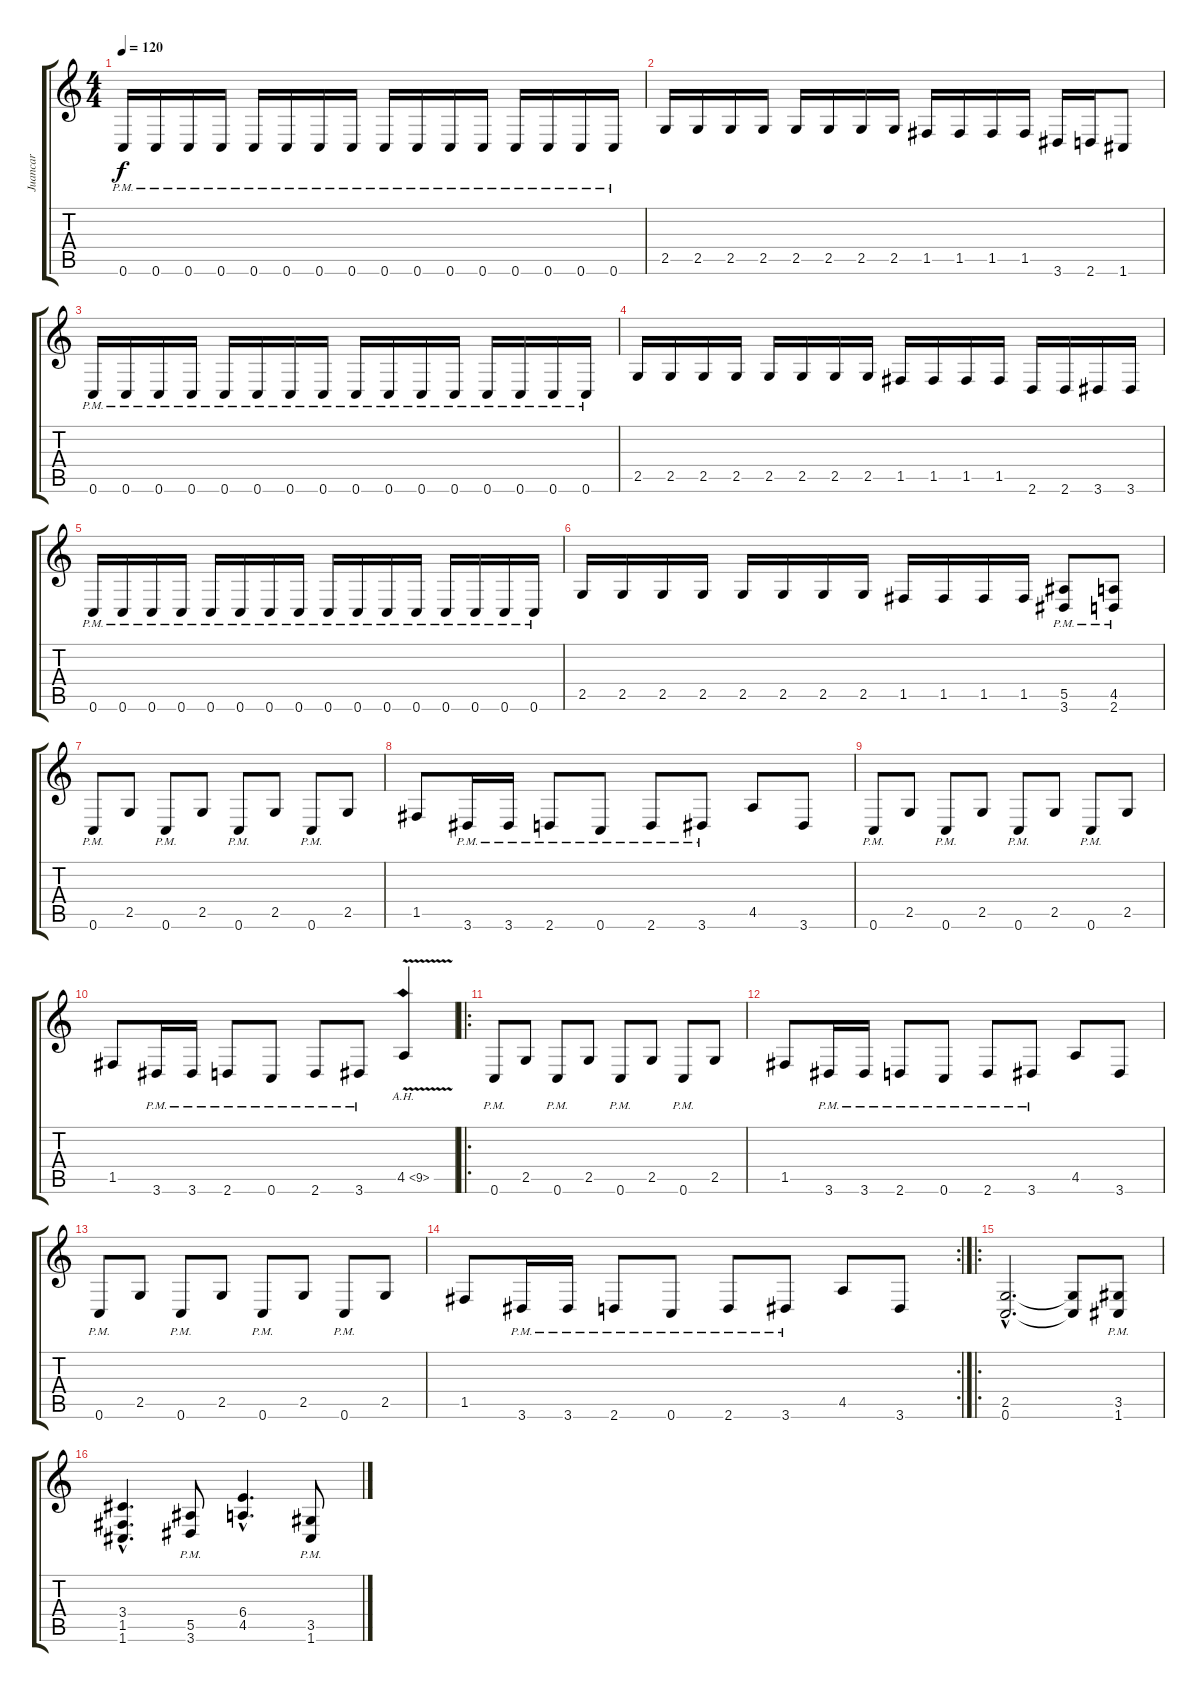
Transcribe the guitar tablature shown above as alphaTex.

\track ("Juancar" "Juancar") {instrument distortionguitar}
\staff {score tabs}
\tuning (C4 G3 Eb3 Bb2 F2 C2) {hide}
\ts (4 4)
\tempo 120
\clef g2
\ks c
0.6{pm}.16{dy f} 0.6{pm}.16 0.6{pm}.16 0.6{pm}.16 0.6{pm}.16 0.6{pm}.16 0.6{pm}.16 0.6{pm}.16 0.6{pm}.16 0.6{pm}.16 0.6{pm}.16 0.6{pm}.16 0.6{pm}.16 0.6{pm}.16 0.6{pm}.16 0.6{pm}.16 |
2.5.16 2.5.16 2.5.16 2.5.16 2.5.16 2.5.16 2.5.16 2.5.16 1.5.16 1.5.16 1.5.16 1.5.16 3.6.16 2.6.16 1.6.8 |
0.6{pm}.16 0.6{pm}.16 0.6{pm}.16 0.6{pm}.16 0.6{pm}.16 0.6{pm}.16 0.6{pm}.16 0.6{pm}.16 0.6{pm}.16 0.6{pm}.16 0.6{pm}.16 0.6{pm}.16 0.6{pm}.16 0.6{pm}.16 0.6{pm}.16 0.6{pm}.16 |
2.5.16 2.5.16 2.5.16 2.5.16 2.5.16 2.5.16 2.5.16 2.5.16 1.5.16 1.5.16 1.5.16 1.5.16 2.6.16 2.6.16 3.6.16 3.6.16 |
0.6{pm}.16 0.6{pm}.16 0.6{pm}.16 0.6{pm}.16 0.6{pm}.16 0.6{pm}.16 0.6{pm}.16 0.6{pm}.16 0.6{pm}.16 0.6{pm}.16 0.6{pm}.16 0.6{pm}.16 0.6{pm}.16 0.6{pm}.16 0.6{pm}.16 0.6{pm}.16 |
2.5.16 2.5.16 2.5.16 2.5.16 2.5.16 2.5.16 2.5.16 2.5.16 1.5.16 1.5.16 1.5.16 1.5.16 (5.5{pm} 3.6{pm}).8 (4.5{pm} 2.6{pm}).8 |
0.6{pm}.8 2.5.8 0.6{pm}.8 2.5.8 0.6{pm}.8 2.5.8 0.6{pm}.8 2.5.8 |
1.5.8 3.6{pm}.16 3.6{pm}.16 2.6{pm}.8 0.6{pm}.8 2.6{pm}.8 3.6{pm}.8 4.5.8 3.6.8 |
0.6{pm}.8 2.5.8 0.6{pm}.8 2.5.8 0.6{pm}.8 2.5.8 0.6{pm}.8 2.5.8 |
1.5.8 3.6{pm}.16 3.6{pm}.16 2.6{pm}.8 0.6{pm}.8 2.6{pm}.8 3.6{pm}.8 4.5{ah 5 v}.4 |
\ro
0.6{pm}.8 2.5.8 0.6{pm}.8 2.5.8 0.6{pm}.8 2.5.8 0.6{pm}.8 2.5.8 |
1.5.8 3.6{pm}.16 3.6{pm}.16 2.6{pm}.8 0.6{pm}.8 2.6{pm}.8 3.6{pm}.8 4.5.8 3.6.8 |
0.6{pm}.8 2.5.8 0.6{pm}.8 2.5.8 0.6{pm}.8 2.5.8 0.6{pm}.8 2.5.8 |
\rc 2
1.5.8 3.6{pm}.16 3.6{pm}.16 2.6{pm}.8 0.6{pm}.8 2.6{pm}.8 3.6{pm}.8 4.5.8 3.6.8 |
\ro
(2.5{hac} 0.6{hac}).2{d} (2.5{t} 0.6{t}).8 (3.5{pm} 1.6{pm}).8 |
(3.4{hac} 1.5{hac} 1.6{hac}).4{d} (5.5{pm} 3.6{pm}).8 (6.4{hac} 4.5{hac}).4{d} (3.5{pm} 1.6{pm}).8
